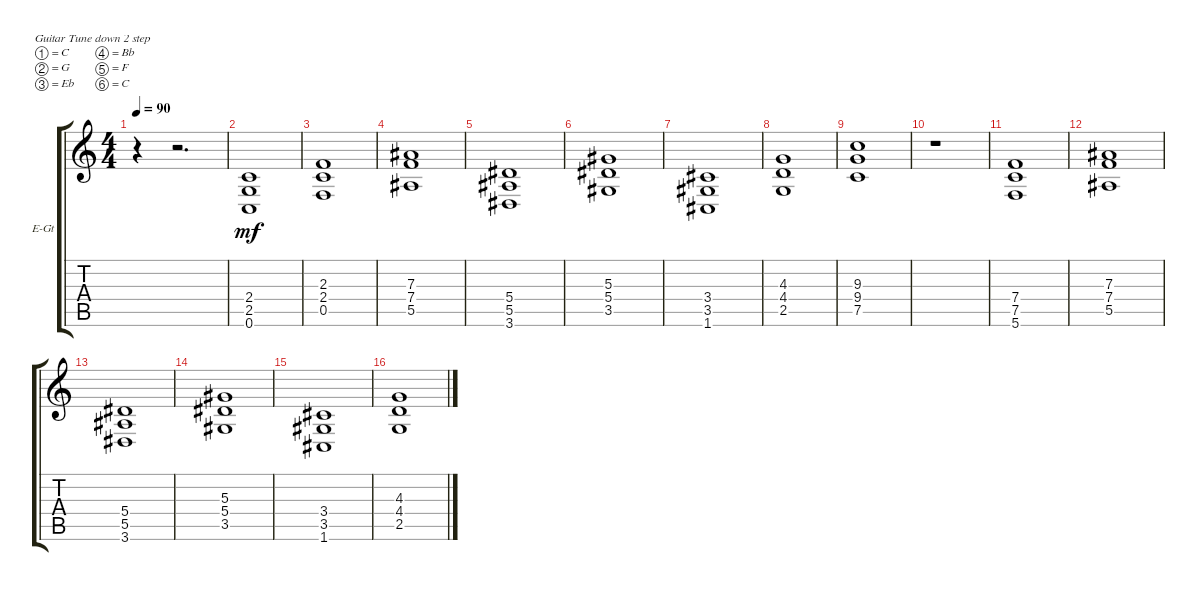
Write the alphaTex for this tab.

\bracketExtendMode groupsimilarinstruments
\firstSystemTrackNameOrientation horizontal
\otherSystemsTrackNameOrientation horizontal
\track ("Гитара 2" "E-Gt") {instrument distortionguitar}
\staff {score tabs}
\tuning (C4 G3 Eb3 Bb2 F2 C2)
\ts (4 4)
\tempo 90
\clef g2
\ks c
r.4{dy mf} r.2{d} |
(2.4 2.5 0.6).1 |
(2.3 2.4 0.5).1 |
(7.3 7.4 5.5).1 |
(5.4 5.5 3.6).1 |
(5.3 5.4 3.5).1 |
(3.4 3.5 1.6).1 |
(4.3 4.4 2.5).1 |
(9.3 9.4 7.5).1 |
r.1 |
(7.4 7.5 5.6).1 |
(7.3 7.4 5.5).1 |
(5.4 5.5 3.6).1 |
(5.3 5.4 3.5).1 |
(3.4 3.5 1.6).1 |
(4.3 4.4 2.5).1
